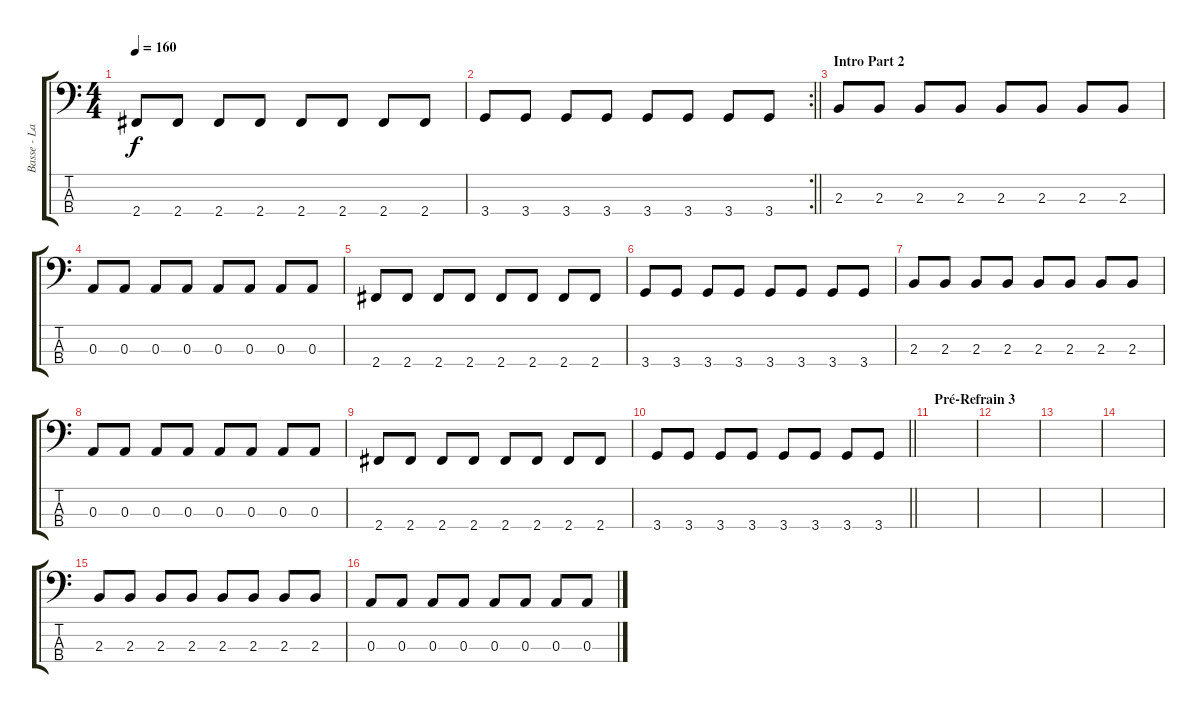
\track ("Basse - Lasse" "Basse - La") {instrument electricbassfinger}
\staff {score tabs}
\tuning (G2 D2 A1 E1) {hide}
\ts (4 4)
\tempo 160
\clef f4
\ks c
2.4.8{dy f} 2.4.8 2.4.8 2.4.8 2.4.8 2.4.8 2.4.8 2.4.8 |
\rc 2
\barLineRight lightlight
3.4.8 3.4.8 3.4.8 3.4.8 3.4.8 3.4.8 3.4.8 3.4.8 |
\section ("" "Intro Part 2")
2.3.8 2.3.8 2.3.8 2.3.8 2.3.8 2.3.8 2.3.8 2.3.8 |
0.3.8 0.3.8 0.3.8 0.3.8 0.3.8 0.3.8 0.3.8 0.3.8 |
2.4.8 2.4.8 2.4.8 2.4.8 2.4.8 2.4.8 2.4.8 2.4.8 |
3.4.8 3.4.8 3.4.8 3.4.8 3.4.8 3.4.8 3.4.8 3.4.8 |
2.3.8 2.3.8 2.3.8 2.3.8 2.3.8 2.3.8 2.3.8 2.3.8 |
0.3.8 0.3.8 0.3.8 0.3.8 0.3.8 0.3.8 0.3.8 0.3.8 |
2.4.8 2.4.8 2.4.8 2.4.8 2.4.8 2.4.8 2.4.8 2.4.8 |
\barLineRight lightlight
3.4.8 3.4.8 3.4.8 3.4.8 3.4.8 3.4.8 3.4.8 3.4.8 |
\section ("" "Pré-Refrain 3")
|
|
|
|
2.3.8 2.3.8 2.3.8 2.3.8 2.3.8 2.3.8 2.3.8 2.3.8 |
0.3.8 0.3.8 0.3.8 0.3.8 0.3.8 0.3.8 0.3.8 0.3.8
